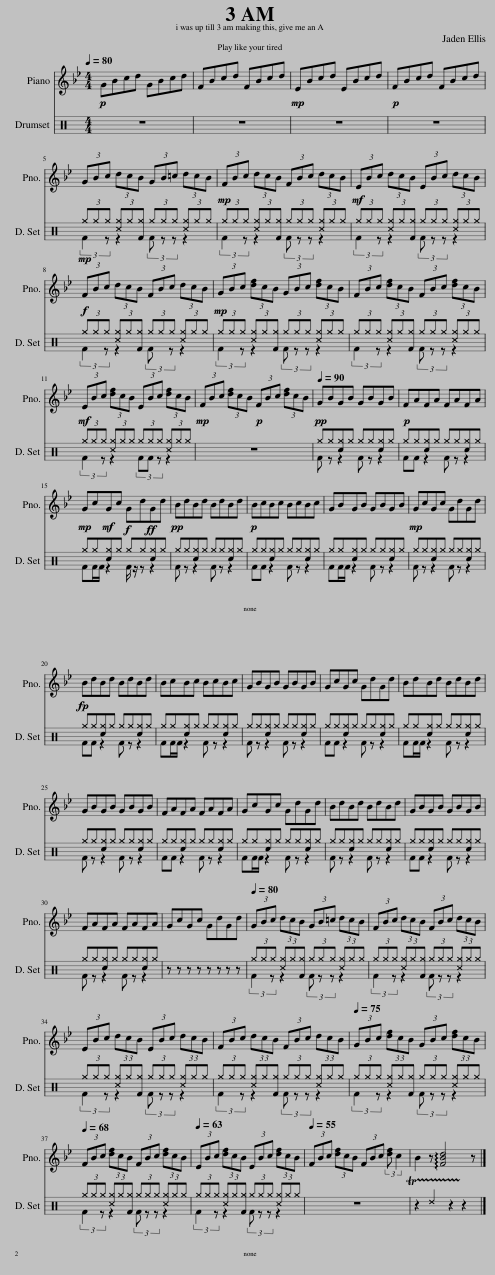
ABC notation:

X:1
%%score 1 ( 2 3 4 )
L:1/8
Q:1/4=80
M:4/4
I:linebreak $
K:Bb
V:1 treble
V:2 perc
K:none
V:3 perc
K:none
V:4 perc
K:none
V:1
!p! GBcd GBcd | FBcd FBcd |!mp! EBcd EBcd |!p! FBcd FBcd |$ (3GBc (3dcB (3GB=c (3dcB | %5
!mp! (3FBc (3dcB (3FBc (3dcB |!mf! (3EBc (3dcB (3EBc (3dcB |$!f! (3FBc (3dcB (3FBc (3dcB |!mp! (3GBc (3[df]cB (3GBc (3[df]cB | (3FBc (3[df]cB (3FBc (3[df]cB |$ %10
!mf! (3EBc (3[df]cB (3EBc (3[df]cB |!mp! (3FBc (3[df]cB!p! (3FBc (3[df]cB |[Q:1/4=90]!pp! GBGB GBGB |!p! FAFA FAFA |$!mp! Gc!mf!Gc!f! Gd!ff!Gd | %15
!pp! BdBd BdBd |!p! BcBc BcBc | GBGB GBGB |!mp! GcGc GdGd |$ BdBd BdBd | %20
 BcBc BcBc | GBGB GBGB | GcGc GdGd | BdBd BdBd |$ GBGB GBGB | %25
 FAFA FAFA | GcGc GdGd | BdBd BdBd | GBGB GBGB |$ FAFA FAFA | %30
 GcGc GdGd |[Q:1/4=80] (3GBc (3dcB (3GB=c (3dcB | (3FBc (3dcB (3FBc (3dcB |$ (3EBc (3dcB (3EBc (3dcB | (3FBc (3dcB (3FBc (3dcB | %35
[Q:1/4=75] (3GBc (3[df]cB (3GBc (3[df]cB |$[Q:1/4=68] (3FBc (3[df]cB (3FBc (3[df]cB |[Q:1/4=63] (3EBc (3[df]cB (3EBc (3[df]cB |[Q:1/4=55] (3FBc (3[df]cB (3FBc (3:2:2[df] c2 | B2 z !arpeggio![FBd]4 z |] %40
V:2
[K:C] z8 | z8 | z8 | z8 |$!mp! (3^g^g^g (3[^c^g]^g[F^g] (3^g^g^g (3[^c^g]^g^g | %5
 (3^g^g^g (3[^c^g]^g[F^g] (3^g^g^g (3[^c^g]^g^g | (3^g^g^g (3[^c^g]^g[F^g] (3^g^g^g (3[^c^g]^g^g |$ (3^g^g^g (3[^c^g]^g[F^g] (3^g^g^g (3[^c^g]^g^g | (3^g^g^g (3[^c^g]^g[F^g] (3^g^g^g (3[^c^g]^g^g | (3^g^g^g (3[^c^g]^g[F^g] (3^g^g^g (3[^c^g]^g^g |$ %10
 (3^g^g^g (3[^c^g]^g^g (3^g^g^g (3[^c^g]^g^g | z8 | ^g^g[c^g]^g ^g^g[c^g]^g | ^g^g[c^g]^g ^g^g[c^g]^g |$ ^g^g[c^g]^g ^g^g[c^g]^g | %15
 ^g^g[c^g]^g ^g^g[c^g]^g | ^g^g[c^g]^g ^g^g[c^g]^g | ^g^g[c^g]^g ^g^g[c^g]^g | ^g^g[c^g]^g ^g^g[c^g]^g |$ ^g^g[c^g]^g ^g^g[c^g]^g | %20
 ^g^g[c^g]^g ^g^g[c^g]^g | ^g^g[c^g]^g ^g^g[c^g]^g | ^g^g[c^g]^g ^g^g[c^g]^g | ^g^g[c^g]^g ^g^g[c^g]^g |$ ^g^g[c^g]^g ^g^g[c^g]^g | %25
 ^g^g[c^g]^g ^g^g[c^g]^g | ^g^g[c^g]^g ^g^g[c^g]^g | ^g^g[c^g]^g ^g^g[c^g]^g | ^g^g[c^g]^g ^g^g[c^g]^g |$ ^g^g[c^g]^g ^g^g[c^g]^g | %30
 z z z z z z z z | (3^g^g^g (3[^c^g]^g[F^g] (3^g^g^g (3[^c^g]^g^g | (3^g^g^g (3[^c^g]^g[F^g] (3^g^g^g (3[^c^g]^g^g |$ (3^g^g^g (3[^c^g]^g[F^g] (3^g^g^g (3[^c^g]^g^g | (3^g^g^g (3[^c^g]^g[F^g] (3^g^g^g (3[^c^g]^g^g | %35
 (3^g^g^g (3[^c^g]^g[F^g] (3^g^g^g (3[^c^g]^g^g |$ (3^g^g^g (3[^c^g]^g[F^g] (3^g^g^g (3[^c^g]^g^g | (3^g^g^g (3[^c^g]^g[F^g] (3^g^g^g (3[^c^g]^g^g | z8 | z2 !trill(!T^d2 z2 z2!trill)! |] %40
V:3
[K:C] x8 | x8 | x8 | x8 |$ (3:2:2F2 z z2 (3F z z z2 | %5
 (3:2:2F2 z z2 (3F z z z2 | (3:2:2F2 z z2 (3F z z z2 |$ (3:2:2F2 z z2 (3:2:1F x2/3 (3:2:1z z2 | (3:2:2F2 z z2 (3F z z z2 | (3:2:2F2 z z2 (3F z z z2 |$ %10
 (3:2:2F2 z z2 (3FF z z2 | x8 | x8 | x8 |$ x8 | %15
 x8 | x8 | x8 | x8 |$ x8 | %20
 x8 | x8 | x8 | x8 |$ x8 | %25
 x8 | x8 | x8 | x8 |$ x8 | %30
 x8 | (3:2:2F2 z z2 (3F z z z2 | (3:2:2F2 z z2 (3F z z z2 |$ (3:2:2F2 z z2 (3F z z z2 | (3:2:2F2 z z2 (3F z z z2 | %35
 (3:2:2F2 z z2 (3F z z z2 |$ (3:2:2F2 z z2 (3F z z z2 | (3:2:2F2 z z2 (3F z z z2 | x8 | x8 |] %40
V:4
[K:C] x8 | x8 | x8 | x8 |$ x8 | %5
 x8 | x8 |$ x8 | x8 | x8 |$ %10
 x8 | x8 | F z z2 F z z2 | FF z2 F z z2 |$ FF/F/ z2 F/ z/ z z2 | %15
 F z z2 F z z2 | FF z2 F z z2 | FF/F/ z2 F z z2 | F z z2 F z z2 |$ FF z2 F z z2 | %20
 FF/F/ z2 F z z2 | F z z2 F z z2 | FF z2 F z z2 | FF/F/ z2 F z z2 |$ F z z2 F z z2 | %25
 FF z2 F z z2 | FF/F/ z2 F z z2 | F z z2 F z z2 | FF z2 F z z2 |$ F z z2 F z z2 | %30
 x8 | x8 | x8 |$ x8 | x8 | %35
 x8 |$ x8 | x8 | x8 | x8 |] %40
